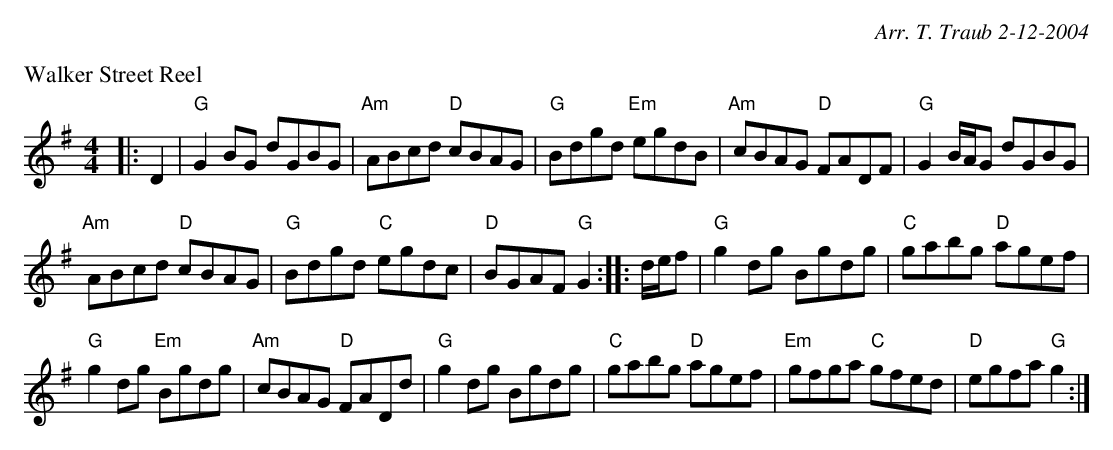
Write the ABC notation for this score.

X:1
P: Walker Street Reel
C: Arr. T. Traub 2-12-2004
C:
C:
M: 4/4
L: 1/8
K: G
|: D2 |"G"G2 BG dGBG|"Am"ABcd "D"cBAG|"G"Bdgd "Em"egdB|"Am"cBAG "D"FADF|"G"G2 B/A/G dGBG|
"Am"ABcd "D"cBAG|"G"Bdgd "C"egdc|"D"BGAF "G"G2 :||: d/e/f|"G"g2 dg Bgdg|"C"gabg "D"agef|
"G"g2 dg "Em"Bgdg|"Am"cBAG "D"FADd|"G"g2 dg Bgdg|"C"gabg "D"agef|"Em"gfga "C"gfed|"D"egfa "G"g2 :|
